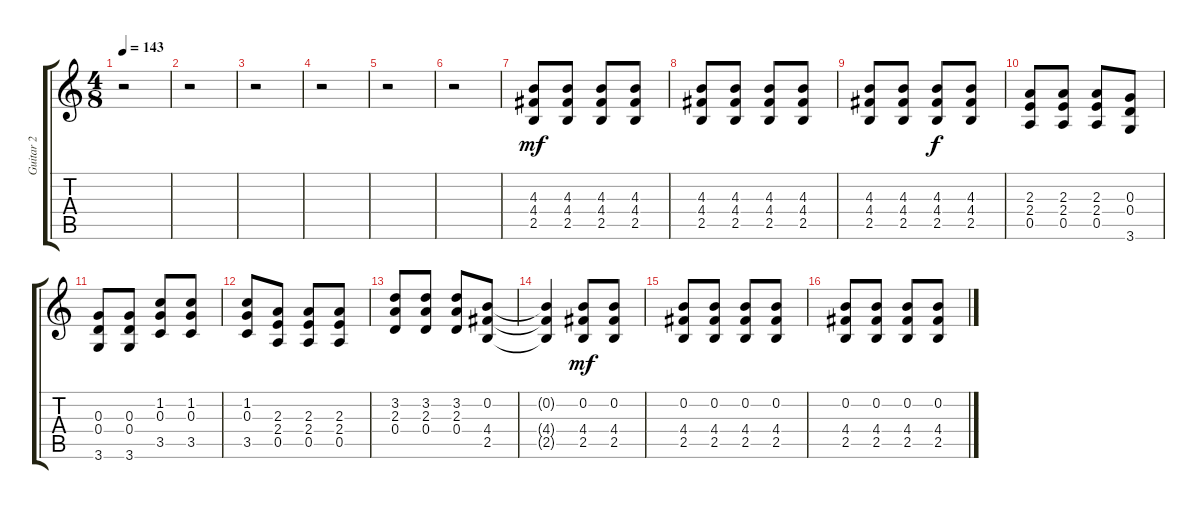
\track ("Guitar 2" "Guitar 2") {instrument overdrivenguitar}
\staff {score tabs}
\tuning (E4 B3 G3 D3 A2 E2) {hide}
\ts (4 8)
\tempo 143
\clef g2
\ks c
r.2{dy mf instrument overdrivenguitar} |
r.2 |
r.2 |
r.2 |
r.2 |
r.2 |
(4.3 4.4 2.5).8 (4.3 4.4 2.5).8 (4.3 4.4 2.5).8 (4.3 4.4 2.5).8 |
(4.3 4.4 2.5).8 (4.3 4.4 2.5).8 (4.3 4.4 2.5).8 (4.3 4.4 2.5).8 |
(4.3 4.4 2.5).8 (4.3 4.4 2.5).8 (4.3 4.4 2.5).8{dy f} (4.3 4.4 2.5).8 |
(2.3 2.4 0.5).8 (2.3 2.4 0.5).8 (2.3 2.4 0.5).8 (0.3 0.4 3.6).8 |
(0.3 0.4 3.6).8 (0.3 0.4 3.6).8 (1.2 0.3 3.5).8 (1.2 0.3 3.5).8 |
(1.2 0.3 3.5).8 (2.3 2.4 0.5).8 (2.3 2.4 0.5).8 (2.3 2.4 0.5).8 |
(3.2 2.3 0.4).8 (3.2 2.3 0.4).8 (3.2 2.3 0.4).8 (0.2 4.4 2.5).8 |
(0.2{t} 4.4{t} 2.5{t}).4 (0.2 4.4 2.5).8{dy mf} (0.2 4.4 2.5).8 |
(0.2 4.4 2.5).8 (0.2 4.4 2.5).8 (0.2 4.4 2.5).8 (0.2 4.4 2.5).8 |
(0.2 4.4 2.5).8 (0.2 4.4 2.5).8 (0.2 4.4 2.5).8 (0.2 4.4 2.5).8
